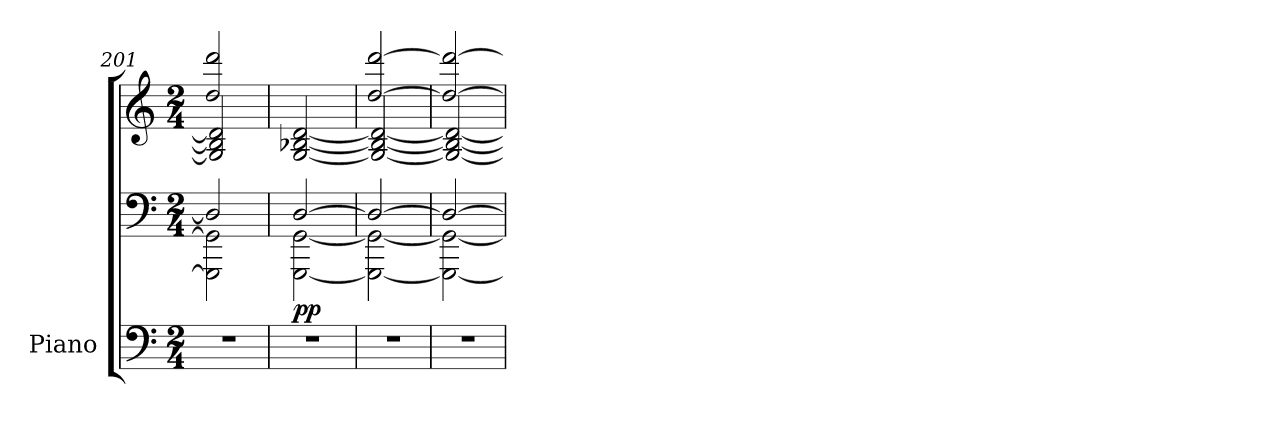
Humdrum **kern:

**kern	**kern	**kern	**dynam
*part1	*part1	*part1	*part1
*staff3	*staff2	*staff1	*staff1/2/3
*I"Piano	*	*	*
*I'Pno.	*	*	*
*clefF4	*clefF4	*clefG2	*
*k[]	*k[]	*k[]	*
*M2/4	*M2/4	*M2/4	*
=201	=201	=201	=201
*	*^	*^	*
2r	2D/]	2GGG\] 2GG\]	2dd/ 2ddd/	2G/] 2B-/] 2d/]	.
=202	=202	=202	=202	=202	=202
!	!	!	!	!	!LO:DY:b=2
2r	[2D/	[2GGG\ [2GG\	2ryy	[2G/ [2B-X/ [2d/	pp
=203	=203	=203	=203	=203	=203
2r	2D/_	2GGG\_ 2GG\_	[2dd/ [2ddd/	2G/_ 2B-/_ 2d/_	.
=204	=204	=204	=204	=204	=204
2r	2D/_	2GGG\_ 2GG\_	2dd/_ 2ddd/_	2G/_ 2B-/_ 2d/_	.
*	*v	*v	*	*	*
*	*	*v	*v	*
=	=	=	=
*-	*-	*-	*-
